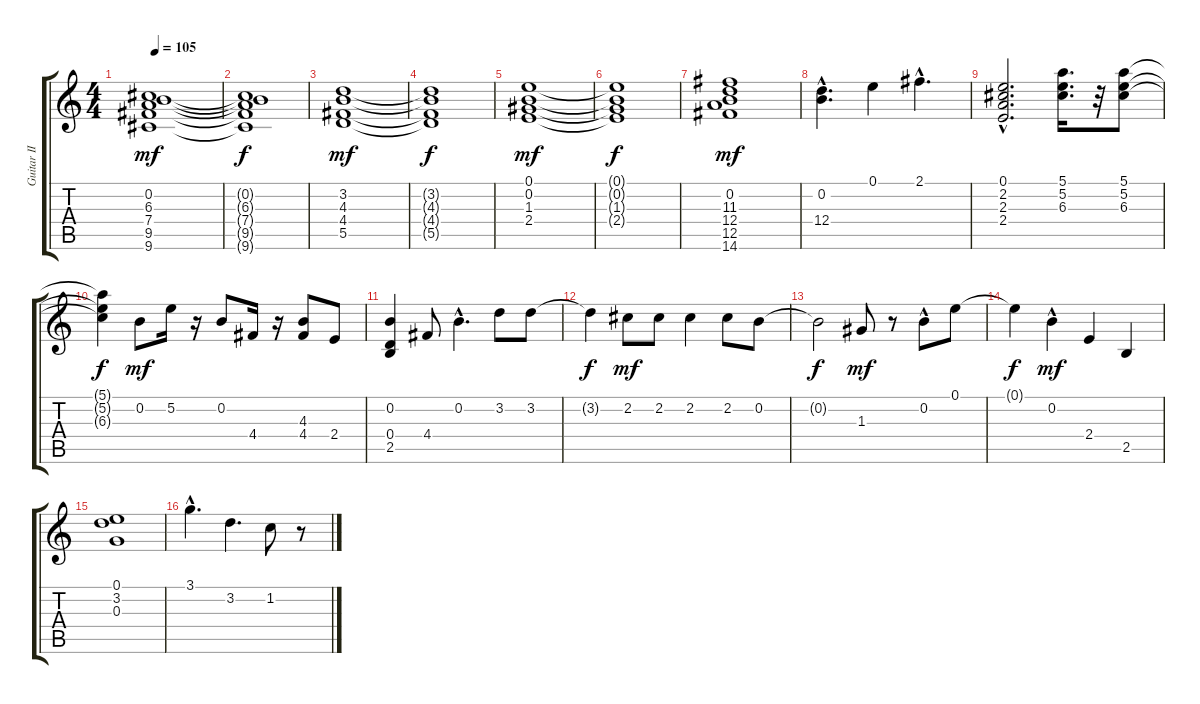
\track ("Guitar II" "Guitar II") {instrument acousticguitarsteel}
\staff {score tabs}
\tuning (E4 B3 G3 D3 A2 E2) {hide}
\ts (4 4)
\tempo 105
\clef g2
\ks c
(0.2 6.3 7.4 9.5 9.6).1{dy mf} |
(0.2{t} 6.3{t} 7.4{t} 9.5{t} 9.6{t}).1{dy f} |
(3.2 4.3 4.4 5.5).1{dy mf} |
(3.2{t} 4.3{t} 4.4{t} 5.5{t}).1{dy f} |
(0.1 0.2 1.3 2.4).1{dy mf} |
(0.1{t} 0.2{t} 1.3{t} 2.4{t}).1{dy f} |
(0.2 11.3 12.4 12.5 14.6).1{dy mf} |
(0.2{hac} 12.4{hac}).4{d} 0.1.4 2.1{hac}.4{d} |
(0.1{hac} 2.2{hac} 2.3{hac} 2.4{hac}).2{d} (5.1 5.2 6.3).16{d} r.32 (5.1 5.2 6.3).8 |
(5.1{t} 5.2{t} 6.3{t}).4{dy f} 0.2.8{dy mf} 5.2.16 r.16 0.2.8 4.4.16 r.16 (4.3 4.4).8 2.4.8 |
(0.2 0.4 2.5).4 4.4.8 0.2{hac}.4{d} 3.2.8 3.2.8 |
3.2{t}.4{dy f} 2.2.8{dy mf} 2.2.8 2.2.4 2.2.8 0.2.8 |
0.2{t}.2{dy f} 1.3.8{dy mf} r.8 0.2{hac}.8 0.1.8 |
0.1{t}.4{dy f} 0.2{hac}.4{dy mf} 2.4.4 2.5.4 |
(0.1 3.2 0.3).1 |
3.1{hac}.4{d} 3.2.4{d} 1.2.8 r.8
